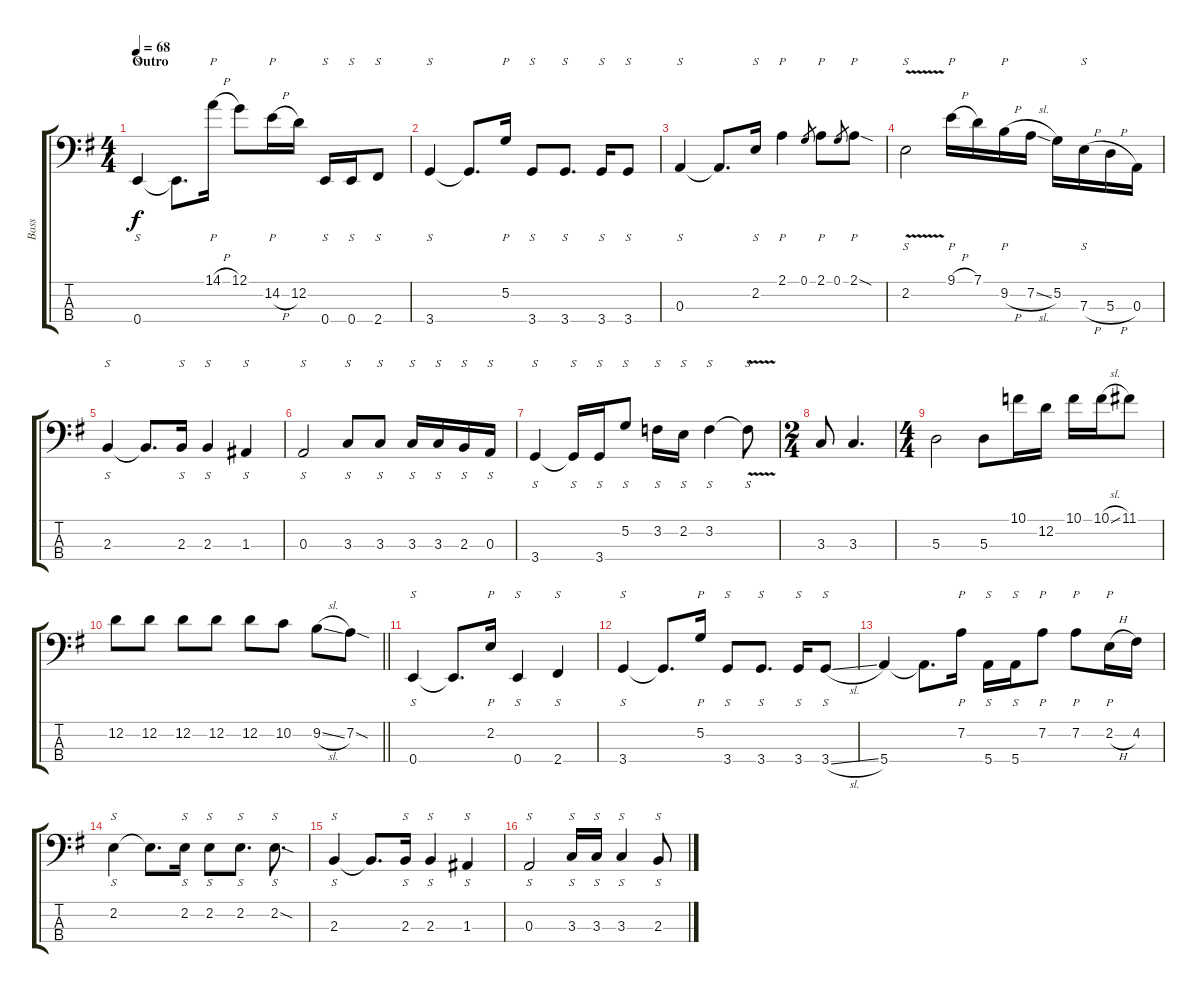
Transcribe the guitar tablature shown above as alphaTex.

\track ("Bass" "Bass") {instrument electricbassfinger}
\staff {score tabs}
\tuning (G2 D2 A1 E1) {hide}
\ts (4 4)
\section ("" "Outro")
\tempo 68
\clef f4
\ks g
0.4.4{s dy f} 0.4{t}.8{d} 14.1{h}.16{p} 12.1.8 14.2{h}.16{p} 12.2.16 0.4.16{s} 0.4.16{s} 2.4.8{s} |
3.4.4{s} 3.4{t}.8{d} 5.2.16{p} 3.4.8{s} 3.4.8{s d} 3.4.16{s} 3.4.8{s} |
0.3.4{s} 0.3{t}.8{d} 2.2.16{s} 2.1.4{p} 0.1.8{gr} 2.1.8{p} 0.1.8{gr} 2.1{sod}.8{p} |
2.2{v}.2{s} 9.1{h}.16{p} 7.1.16 9.2{h}.16{p} 7.2{sl}.16 5.2.16 7.3{h}.16{s} 5.3{h}.16 0.3.16 |
2.3.4{s} 2.3{t}.8{d} 2.3.16{s} 2.3.4{s} 1.3.4{s} |
0.3.2{s} 3.3.8{s} 3.3.8{s} 3.3.16{s} 3.3.16{s} 2.3.16{s} 0.3.16{s} |
3.4.4{s} 3.4{t}.16{s} 3.4.16{s} 5.2.8{s} 3.2.16{s} 2.2.16{s} 3.2.4{s} 3.2{v t}.8{s} |
\ts (2 4)
3.3.8 3.3.4{d} |
\ts (4 4)
5.3.2 5.3.8 10.1.16 12.2.16 10.1.16 10.1{sl}.16 11.1.8 |
\barLineRight lightlight
12.2.8 12.2.8 12.2.8 12.2.8 12.2.8 10.2.8 9.2{sl}.8 7.2{sod}.8 |
0.4.4{s} 0.4{t}.8{d} 2.2.16{p} 0.4.4{s} 2.4.4{s} |
3.4.4{s} 3.4{t}.8{d} 5.2.16{p} 3.4.8{s} 3.4.8{s d} 3.4.16{s} 3.4{sl}.8{s} |
5.4.4 5.4{t}.8{d} 7.2.16{p} 5.4.16{s} 5.4.16{s} 7.2.8{p} 7.2.8{p} 2.2{h}.16{p} 4.2.16 |
2.2.4{s} 2.2{t}.8{d} 2.2.16{s} 2.2.8{s} 2.2.8{s d} 2.2{sod}.8{s d} |
2.3.4{s} 2.3{t}.8{d} 2.3.16{s} 2.3.4{s} 1.3.4{s} |
0.3.2{s} 3.3.16{s} 3.3.16{s} 3.3.4{s} 2.3.8{s}
